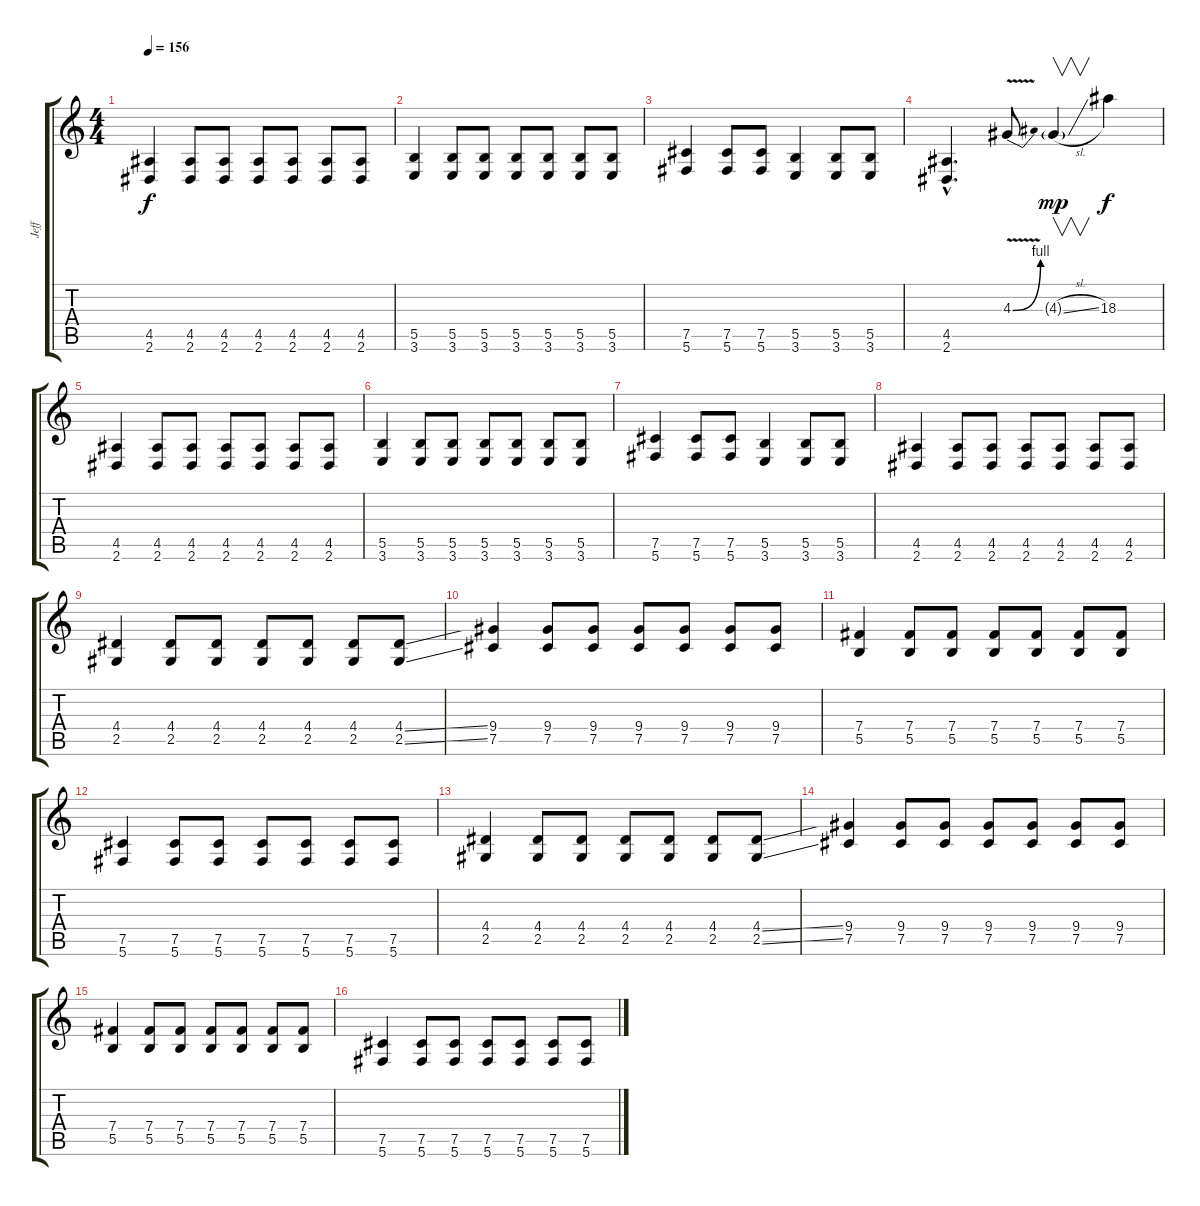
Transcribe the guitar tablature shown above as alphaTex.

\track ("Jeff" "Jeff") {instrument distortionguitar}
\staff {score tabs}
\tuning (Db4 Ab3 E3 B2 Gb2 Db2) {hide}
\ts (4 4)
\tempo 156
\clef g2
\ks c
(4.5 2.6).4{dy f} (4.5 2.6).8 (4.5 2.6).8 (4.5 2.6).8 (4.5 2.6).8 (4.5 2.6).8 (4.5 2.6).8 |
(5.5 3.6).4 (5.5 3.6).8 (5.5 3.6).8 (5.5 3.6).8 (5.5 3.6).8 (5.5 3.6).8 (5.5 3.6).8 |
(7.5 5.6).4 (7.5 5.6).8 (7.5 5.6).8 (5.5 3.6).4 (5.5 3.6).8 (5.5 3.6).8 |
(4.5{hac} 2.6{hac}).4{d} 4.3{be (bend 0 0 60 4) v}.8 4.3{sl g}.4{v dy mp} 18.3.4{dy f} |
(4.5 2.6).4 (4.5 2.6).8 (4.5 2.6).8 (4.5 2.6).8 (4.5 2.6).8 (4.5 2.6).8 (4.5 2.6).8 |
(5.5 3.6).4 (5.5 3.6).8 (5.5 3.6).8 (5.5 3.6).8 (5.5 3.6).8 (5.5 3.6).8 (5.5 3.6).8 |
(7.5 5.6).4 (7.5 5.6).8 (7.5 5.6).8 (5.5 3.6).4 (5.5 3.6).8 (5.5 3.6).8 |
(4.5 2.6).4 (4.5 2.6).8 (4.5 2.6).8 (4.5 2.6).8 (4.5 2.6).8 (4.5 2.6).8 (4.5 2.6).8 |
(4.4 2.5).4 (4.4 2.5).8 (4.4 2.5).8 (4.4 2.5).8 (4.4 2.5).8 (4.4 2.5).8 (4.4{ss} 2.5{ss}).8 |
(9.4 7.5).4 (9.4 7.5).8 (9.4 7.5).8 (9.4 7.5).8 (9.4 7.5).8 (9.4 7.5).8 (9.4 7.5).8 |
(7.4 5.5).4 (7.4 5.5).8 (7.4 5.5).8 (7.4 5.5).8 (7.4 5.5).8 (7.4 5.5).8 (7.4 5.5).8 |
(7.5 5.6).4 (7.5 5.6).8 (7.5 5.6).8 (7.5 5.6).8 (7.5 5.6).8 (7.5 5.6).8 (7.5 5.6).8 |
(4.4 2.5).4 (4.4 2.5).8 (4.4 2.5).8 (4.4 2.5).8 (4.4 2.5).8 (4.4 2.5).8 (4.4{ss} 2.5{ss}).8 |
(9.4 7.5).4 (9.4 7.5).8 (9.4 7.5).8 (9.4 7.5).8 (9.4 7.5).8 (9.4 7.5).8 (9.4 7.5).8 |
(7.4 5.5).4 (7.4 5.5).8 (7.4 5.5).8 (7.4 5.5).8 (7.4 5.5).8 (7.4 5.5).8 (7.4 5.5).8 |
(7.5 5.6).4 (7.5 5.6).8 (7.5 5.6).8 (7.5 5.6).8 (7.5 5.6).8 (7.5 5.6).8 (7.5 5.6).8
